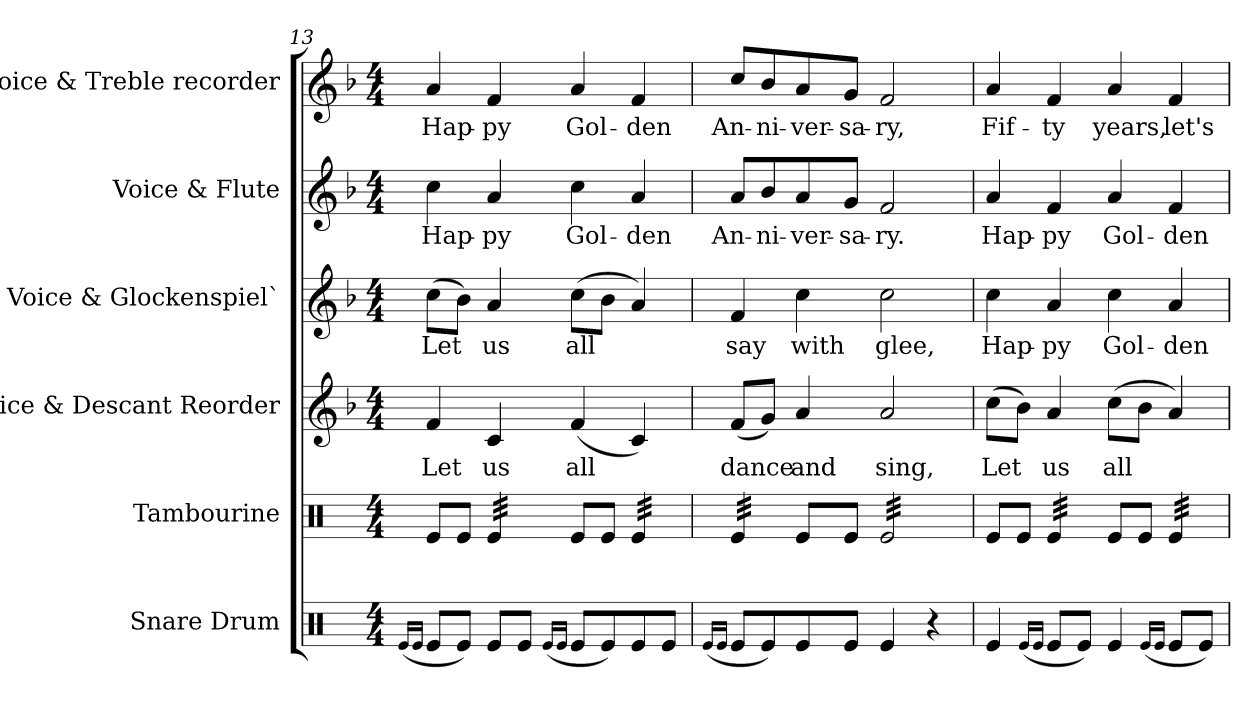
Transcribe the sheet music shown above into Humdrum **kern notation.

**kern	**kern	**kern	**text	**kern	**text	**kern	**text	**kern	**text
*part6	*part5	*part4	*part4	*part3	*part3	*part2	*part2	*part1	*part1
*staff6	*staff5	*staff4	*staff4	*staff3	*staff3	*staff2	*staff2	*staff1	*staff1
*I"Snare Drum	*I"Tambourine	*I"Voice & Descant Reorder	*	*I"Voice & Glockenspiel`	*	*I"Voice & Flute	*	*I"Voice & Treble recorder	*
*I'S. D.	*I'Tamb.	*I'Voice	*	*I'Voice	*	*I'Voice	*	*I'Voice	*
*clefX	*clefX	*clefG2	*	*clefG2	*	*clefG2	*	*clefG2	*
*k[]	*k[]	*k[b-]	*	*k[b-]	*	*k[b-]	*	*k[b-]	*
*C:	*C:	*F:	*	*F:	*	*F:	*	*F:	*
*M4/4	*M4/4	*M4/4	*	*M4/4	*	*M4/4	*	*M4/4	*
=13	=13	=13	=13	=13	=13	=13	=13	=13	=13
(16qRei/LL	.	.	.	.	.	.	.	.	.
16qRei/JJ	.	.	.	.	.	.	.	.	.
!	!	!	!LO:LY:b:color=#000000	!	!	!	!	!	!
!	!	!	!	!	!LO:LY:b:color=#000000	!	!	!	!
!	!	!	!	!	!	!	!LO:LY:b:color=#000000	!	!
!	!	!	!	!	!	!	!	!	!LO:LY:b:color=#000000
8Rei/L	8Rei/L	4fi/	Let	(8cci\L	Let	4cci\	Hap-	4ai/	Hap-
8Rei/J)	8Rei/J	.	.	8b-i\J)	.	.	.	.	.
!	!	!	!LO:LY:b:color=#000000	!	!	!	!	!	!
!	!	!	!	!	!LO:LY:b:color=#000000	!	!	!	!
!	!	!	!	!	!	!	!LO:LY:b:color=#000000	!	!
!	!	!	!	!	!	!	!	!	!LO:LY:b:color=#000000
*	*tremolo	*	*	*	*	*	*	*	*
8Rei/L	32Rei/LLL	4ci/	us	4ai/	us	4ai/	-py	4fi/	-py
.	32Rei/	.	.	.	.	.	.	.	.
.	32Rei/	.	.	.	.	.	.	.	.
.	32Rei/	.	.	.	.	.	.	.	.
8Rei/J	32Rei/	.	.	.	.	.	.	.	.
.	32Rei/	.	.	.	.	.	.	.	.
.	32Rei/	.	.	.	.	.	.	.	.
.	32Rei/JJJ	.	.	.	.	.	.	.	.
*	*Xtremolo	*	*	*	*	*	*	*	*
(16qRei/LL	.	.	.	.	.	.	.	.	.
16qRei/JJ	.	.	.	.	.	.	.	.	.
!	!	!	!LO:LY:b:color=#000000	!	!	!	!	!	!
!	!	!	!	!	!LO:LY:b:color=#000000	!	!	!	!
!	!	!	!	!	!	!	!LO:LY:b:color=#000000	!	!
!	!	!	!	!	!	!	!	!	!LO:LY:b:color=#000000
8Rei/L	8Rei/L	(4fi/	all	(8cci\L	all	4cci\	Gol-	4ai/	Gol-
8Rei/)	8Rei/J	.	.	8b-i\J	.	.	.	.	.
!	!	!	!	!	!	!	!LO:LY:b:color=#000000	!	!
!	!	!	!	!	!	!	!	!	!LO:LY:b:color=#000000
*	*tremolo	*	*	*	*	*	*	*	*
8Rei/	32Rei/LLL	4ci/)	.	4ai/)	.	4ai/	-den	4fi/	-den
.	32Rei/	.	.	.	.	.	.	.	.
.	32Rei/	.	.	.	.	.	.	.	.
.	32Rei/	.	.	.	.	.	.	.	.
8Rei/J	32Rei/	.	.	.	.	.	.	.	.
.	32Rei/	.	.	.	.	.	.	.	.
.	32Rei/	.	.	.	.	.	.	.	.
.	32Rei/JJJ	.	.	.	.	.	.	.	.
=14	=14	=14	=14	=14	=14	=14	=14	=14	=14
(16qRei/LL	.	.	.	.	.	.	.	.	.
16qRei/JJ	.	.	.	.	.	.	.	.	.
!	!	!	!LO:LY:b:color=#000000	!	!	!	!	!	!
!	!	!	!	!	!LO:LY:b:color=#000000	!	!	!	!
!	!	!	!	!	!	!	!LO:LY:b:color=#000000	!	!
!	!	!	!	!	!	!	!	!	!LO:LY:b:color=#000000
8Rei/L	32Rei/LLL	(8fi/L	dance	4fi/	say	8ai/L	An-	8cci/L	An-
.	32Rei/	.	.	.	.	.	.	.	.
.	32Rei/	.	.	.	.	.	.	.	.
.	32Rei/	.	.	.	.	.	.	.	.
!	!	!	!	!	!	!	!LO:LY:b:color=#000000	!	!
!	!	!	!	!	!	!	!	!	!LO:LY:b:color=#000000
8Rei/)	32Rei/	8gi/J)	.	.	.	8b-i/	-ni-	8b-i/	-ni-
.	32Rei/	.	.	.	.	.	.	.	.
.	32Rei/	.	.	.	.	.	.	.	.
.	32Rei/JJJ	.	.	.	.	.	.	.	.
*	*Xtremolo	*	*	*	*	*	*	*	*
!	!	!	!LO:LY:b:color=#000000	!	!	!	!	!	!
!	!	!	!	!	!LO:LY:b:color=#000000	!	!	!	!
!	!	!	!	!	!	!	!LO:LY:b:color=#000000	!	!
!	!	!	!	!	!	!	!	!	!LO:LY:b:color=#000000
8Rei/	8Rei/L	4ai/	and	4cci\	with	8ai/	-ver-	8ai/	-ver-
!	!	!	!	!	!	!	!LO:LY:b:color=#000000	!	!
!	!	!	!	!	!	!	!	!	!LO:LY:b:color=#000000
8Rei/J	8Rei/J	.	.	.	.	8gi/J	-sa-	8gi/J	-sa-
!	!	!	!LO:LY:b:color=#000000	!	!	!	!	!	!
!	!	!	!	!	!LO:LY:b:color=#000000	!	!	!	!
!	!	!	!	!	!	!	!LO:LY:b:color=#000000	!	!
!	!	!	!	!	!	!	!	!	!LO:LY:b:color=#000000
*	*tremolo	*	*	*	*	*	*	*	*
4Rei/	32Rei/LLL	2ai/	sing,	2cci\	glee,	2fi/	-ry.	2fi/	-ry,
.	32Rei/	.	.	.	.	.	.	.	.
.	32Rei/	.	.	.	.	.	.	.	.
.	32Rei/	.	.	.	.	.	.	.	.
.	32Rei/	.	.	.	.	.	.	.	.
.	32Rei/	.	.	.	.	.	.	.	.
.	32Rei/	.	.	.	.	.	.	.	.
.	32Rei/	.	.	.	.	.	.	.	.
4r	32Rei/	.	.	.	.	.	.	.	.
.	32Rei/	.	.	.	.	.	.	.	.
.	32Rei/	.	.	.	.	.	.	.	.
.	32Rei/	.	.	.	.	.	.	.	.
.	32Rei/	.	.	.	.	.	.	.	.
.	32Rei/	.	.	.	.	.	.	.	.
.	32Rei/	.	.	.	.	.	.	.	.
.	32Rei/JJJ	.	.	.	.	.	.	.	.
*	*Xtremolo	*	*	*	*	*	*	*	*
=15	=15	=15	=15	=15	=15	=15	=15	=15	=15
!	!	!	!LO:LY:b:color=#000000	!	!	!	!	!	!
!	!	!	!	!	!LO:LY:b:color=#000000	!	!	!	!
!	!	!	!	!	!	!	!LO:LY:b:color=#000000	!	!
!	!	!	!	!	!	!	!	!	!LO:LY:b:color=#000000
4Rei/	8Rei/L	(8cci\L	Let	4cci\	Hap-	4ai/	Hap-	4ai/	Fif-
.	8Rei/J	8b-i\J)	.	.	.	.	.	.	.
(16qRei/LL	.	.	.	.	.	.	.	.	.
16qRei/JJ	.	.	.	.	.	.	.	.	.
!	!	!	!LO:LY:b:color=#000000	!	!	!	!	!	!
!	!	!	!	!	!LO:LY:b:color=#000000	!	!	!	!
!	!	!	!	!	!	!	!LO:LY:b:color=#000000	!	!
!	!	!	!	!	!	!	!	!	!LO:LY:b:color=#000000
*	*tremolo	*	*	*	*	*	*	*	*
8Rei/L	32Rei/LLL	4ai/	us	4ai/	-py	4fi/	-py	4fi/	-ty
.	32Rei/	.	.	.	.	.	.	.	.
.	32Rei/	.	.	.	.	.	.	.	.
.	32Rei/	.	.	.	.	.	.	.	.
8Rei/J)	32Rei/	.	.	.	.	.	.	.	.
.	32Rei/	.	.	.	.	.	.	.	.
.	32Rei/	.	.	.	.	.	.	.	.
.	32Rei/JJJ	.	.	.	.	.	.	.	.
*	*Xtremolo	*	*	*	*	*	*	*	*
!	!	!	!LO:LY:b:color=#000000	!	!	!	!	!	!
!	!	!	!	!	!LO:LY:b:color=#000000	!	!	!	!
!	!	!	!	!	!	!	!LO:LY:b:color=#000000	!	!
!	!	!	!	!	!	!	!	!	!LO:LY:b:color=#000000
4Rei/	8Rei/L	(8cci\L	all	4cci\	Gol-	4ai/	Gol-	4ai/	years,
.	8Rei/J	8b-i\J	.	.	.	.	.	.	.
(16qRei/LL	.	.	.	.	.	.	.	.	.
16qRei/JJ	.	.	.	.	.	.	.	.	.
!	!	!	!	!	!LO:LY:b:color=#000000	!	!	!	!
!	!	!	!	!	!	!	!LO:LY:b:color=#000000	!	!
!	!	!	!	!	!	!	!	!	!LO:LY:b:color=#000000
*	*tremolo	*	*	*	*	*	*	*	*
8Rei/L	32Rei/LLL	4ai/)	.	4ai/	-den	4fi/	-den	4fi/	let's
.	32Rei/	.	.	.	.	.	.	.	.
.	32Rei/	.	.	.	.	.	.	.	.
.	32Rei/	.	.	.	.	.	.	.	.
8Rei/J)	32Rei/	.	.	.	.	.	.	.	.
.	32Rei/	.	.	.	.	.	.	.	.
.	32Rei/	.	.	.	.	.	.	.	.
.	32Rei/JJJ	.	.	.	.	.	.	.	.
*	*Xtremolo	*	*	*	*	*	*	*	*
=	=	=	=	=	=	=	=	=	=
*-	*-	*-	*-	*-	*-	*-	*-	*-	*-
